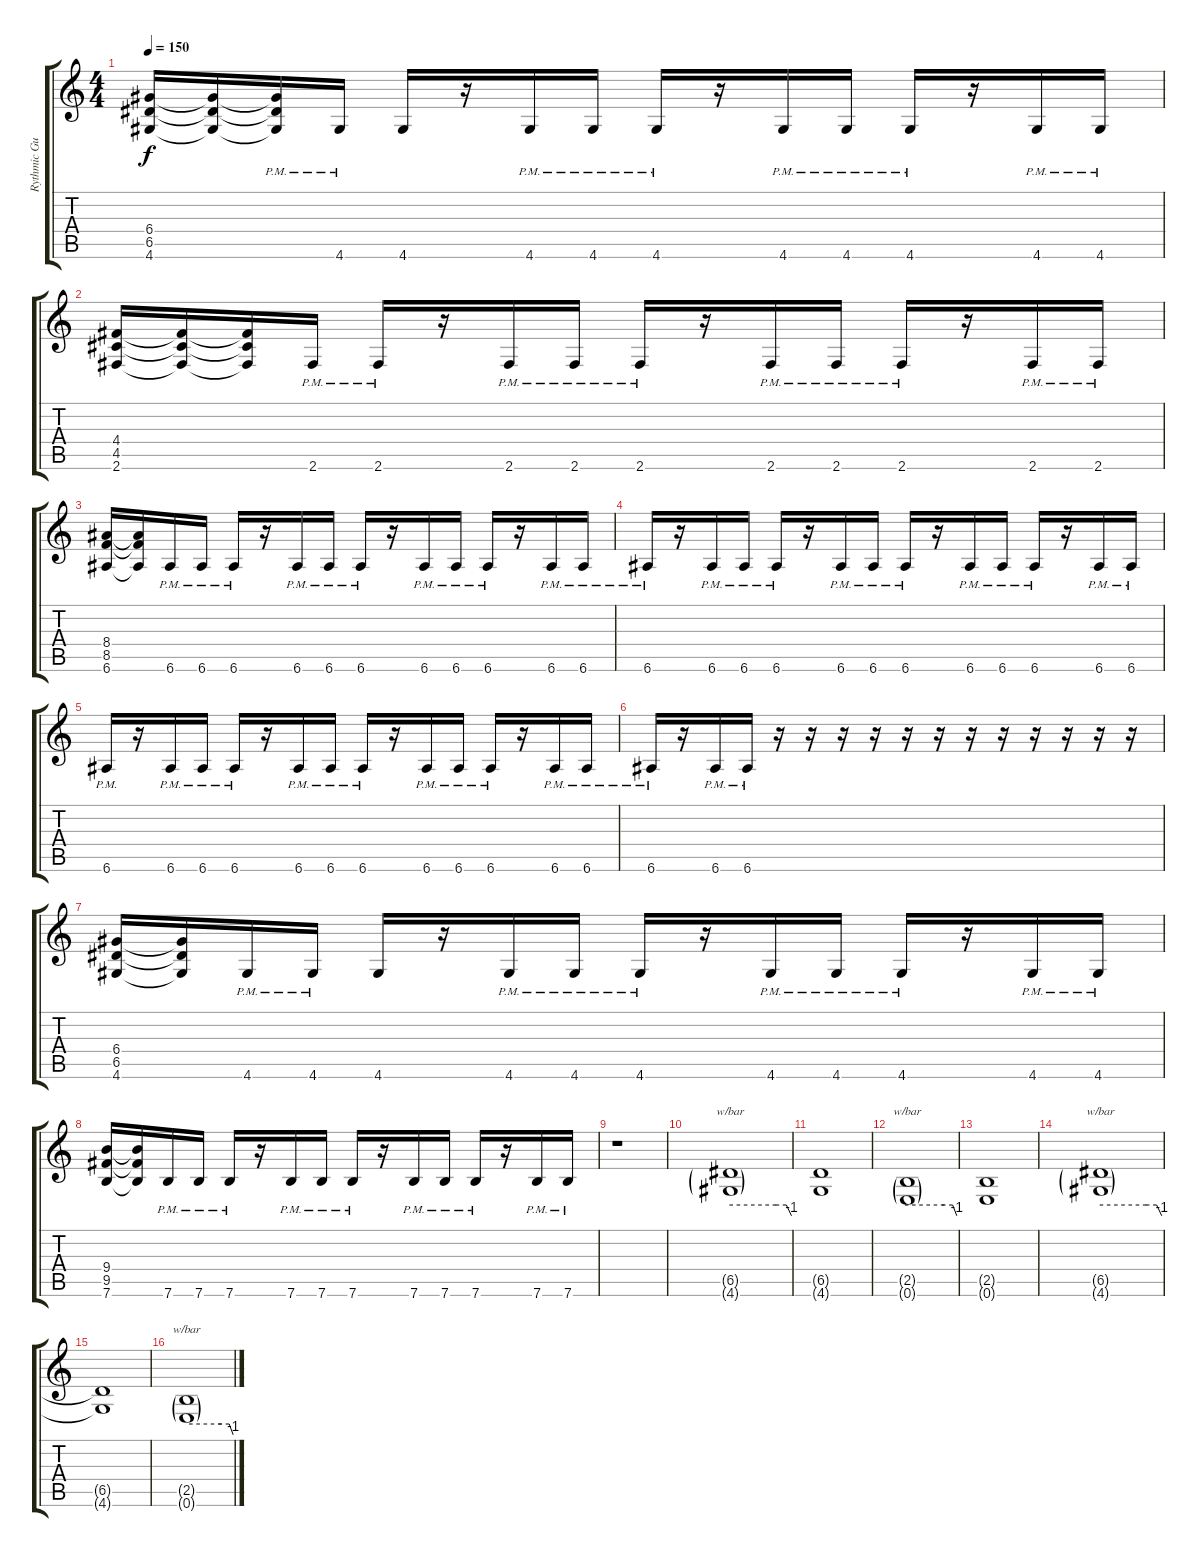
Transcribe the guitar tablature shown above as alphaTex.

\track ("Rythmic Guitar" "Rythmic Gu") {instrument distortionguitar}
\staff {score tabs}
\tuning (E4 B3 G3 D3 A2 E2) {hide}
\ts (4 4)
\tempo 150
\clef g2
\ks c
(6.4 6.5 4.6).16{dy f} (6.4{t} 6.5{t} 4.6{t}).16 (6.4{t} 6.5{t} 4.6{pm t}).16 4.6{pm}.16 4.6.16 r.16 4.6{pm}.16 4.6{pm}.16 4.6{pm}.16 r.16 4.6{pm}.16 4.6{pm}.16 4.6{pm}.16 r.16 4.6{pm}.16 4.6{pm}.16 |
(4.4 4.5 2.6).16 (4.4{t} 4.5{t} 2.6{t}).16 (4.4{t} 4.5{t} 2.6{t}).16 2.6{pm}.16 2.6{pm}.16 r.16 2.6{pm}.16 2.6{pm}.16 2.6{pm}.16 r.16 2.6{pm}.16 2.6{pm}.16 2.6{pm}.16 r.16 2.6{pm}.16 2.6{pm}.16 |
(8.4 8.5 6.6).16 (8.4{t} 8.5{t} 6.6{t}).16 6.6{pm}.16 6.6{pm}.16 6.6{pm}.16 r.16 6.6{pm}.16 6.6{pm}.16 6.6{pm}.16 r.16 6.6{pm}.16 6.6{pm}.16 6.6{pm}.16 r.16 6.6{pm}.16 6.6{pm}.16 |
6.6{pm}.16 r.16 6.6{pm}.16 6.6{pm}.16 6.6{pm}.16 r.16 6.6{pm}.16 6.6{pm}.16 6.6{pm}.16 r.16 6.6{pm}.16 6.6{pm}.16 6.6{pm}.16 r.16 6.6{pm}.16 6.6{pm}.16 |
6.6{pm}.16 r.16 6.6{pm}.16 6.6{pm}.16 6.6{pm}.16 r.16 6.6{pm}.16 6.6{pm}.16 6.6{pm}.16 r.16 6.6{pm}.16 6.6{pm}.16 6.6{pm}.16 r.16 6.6{pm}.16 6.6{pm}.16 |
6.6{pm}.16 r.16 6.6{pm}.16 6.6{pm}.16 r.16 r.16 r.16 r.16 r.16 r.16 r.16 r.16 r.16 r.16 r.16 r.16 |
(6.4 6.5 4.6).16 (6.4{t} 6.5{t} 4.6{t}).16 4.6{pm}.16 4.6{pm}.16 4.6.16 r.16 4.6{pm}.16 4.6{pm}.16 4.6{pm}.16 r.16 4.6{pm}.16 4.6{pm}.16 4.6{pm}.16 r.16 4.6{pm}.16 4.6{pm}.16 |
(9.4 9.5 7.6).16 (9.4{t} 9.5{t} 7.6{t}).16 7.6{pm}.16 7.6{pm}.16 7.6{pm}.16 r.16 7.6{pm}.16 7.6{pm}.16 7.6{pm}.16 r.16 7.6{pm}.16 7.6{pm}.16 7.6{pm}.16 r.16 7.6{pm}.16 7.6{pm}.16 |
r.1 |
(6.5{g} 4.6{g}).1{tbe (custom default 0 0 45 0 55 0 60 -4)} |
(6.5{t} 4.6{t}).1 |
(2.5{g} 0.6{g}).1{tbe (custom default 0 0 45 0 55 0 60 -4)} |
(2.5{t} 0.6{t}).1 |
(6.5{g} 4.6{g}).1{tbe (custom default 0 0 45 0 55 0 60 -4)} |
(6.5{t} 4.6{t}).1 |
(2.5{g} 0.6{g}).1{tbe (custom default 0 0 45 0 55 0 60 -4)}
